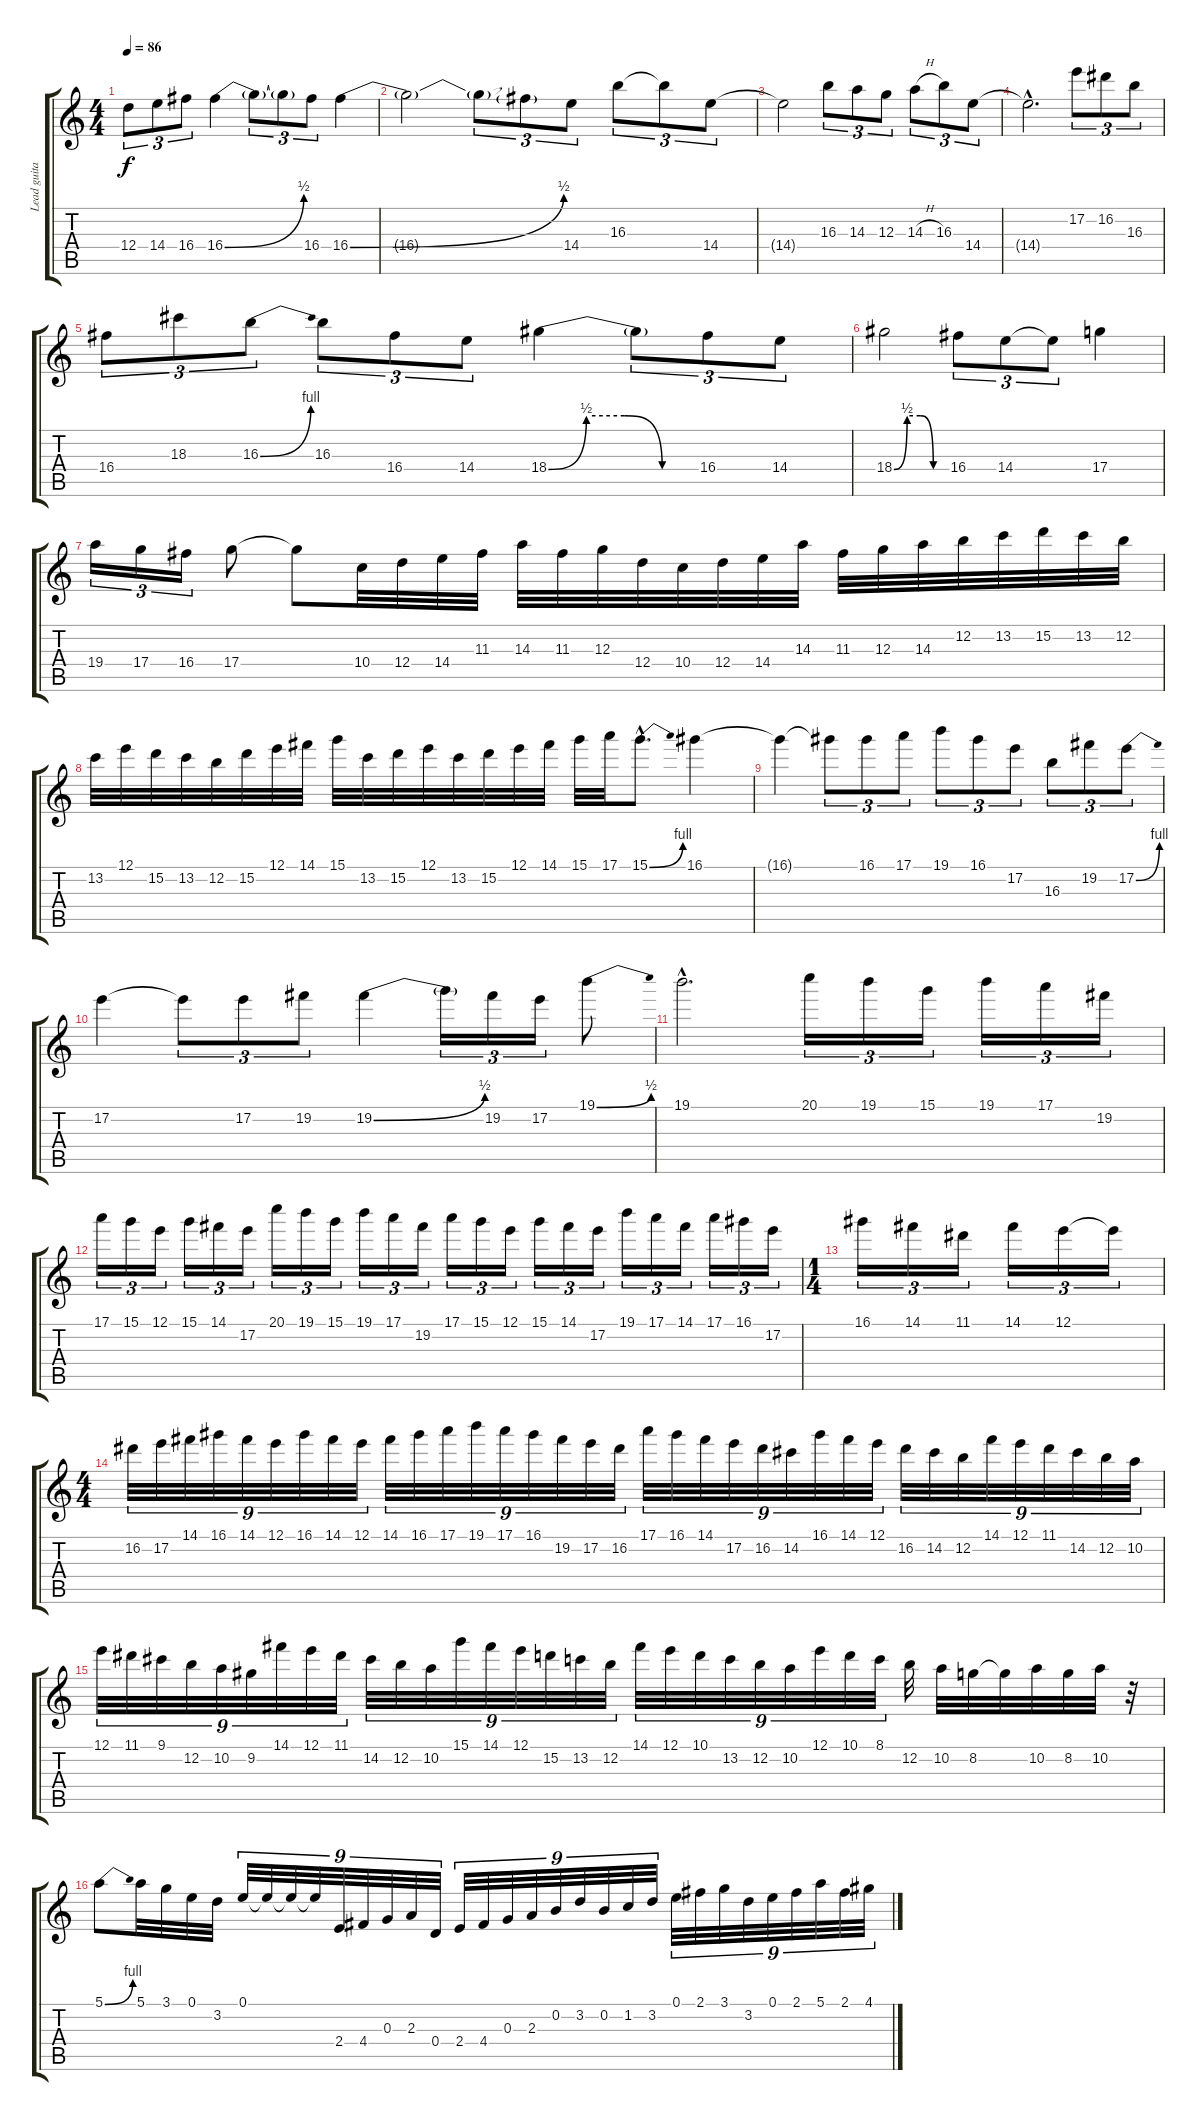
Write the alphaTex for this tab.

\track ("Lead guitar (P.Rondat)" "Lead guita") {instrument overdrivenguitar}
\staff {score tabs}
\tuning (E4 B3 G3 D3 A2 E2) {hide}
\ts (4 4)
\tempo 86
\clef g2
\ks c
12.4{t}.8{tu (3 2) dy f} 14.4.8{tu (3 2)} 16.4.8{tu (3 2)} 16.4{be (bend 0 0 60 2)}.4 16.4{t}.8{tu (3 2)} 16.4{t}.8{tu (3 2)} 16.4.8{tu (3 2)} 16.4{be (bend 0 0 60 2)}.4 |
16.4{t}.2 16.4{t}.8{tu (3 2)} 16.4{t}.8{tu (3 2)} 14.4.8{tu (3 2)} 16.3.8{tu (3 2)} 16.3{t}.8{tu (3 2)} 14.4.8{tu (3 2)} |
14.4{t}.2 16.3.8{tu (3 2)} 14.3.8{tu (3 2)} 12.3.8{tu (3 2)} 14.3{h}.8{tu (3 2)} 16.3.8{tu (3 2)} 14.4.8{tu (3 2)} |
14.4{hac t}.2{d} 17.2.8{tu (3 2)} 16.2.8{tu (3 2)} 16.3.8{tu (3 2)} |
16.4.8{tu (3 2)} 18.3.8{tu (3 2)} 16.3{be (bend 0 0 60 4)}.8{tu (3 2)} 16.3.8{tu (3 2)} 16.4.8{tu (3 2)} 14.4.8{tu (3 2)} 18.4{be (custom 0 0 15 2 30 2 45 0 60 0)}.4 18.4{t}.8{tu (3 2)} 16.4.8{tu (3 2)} 14.4.8{tu (3 2)} |
18.4{be (custom 0 0 15 2 30 2 45 0 60 0)}.2 16.4.8{tu (3 2)} 14.4.8{tu (3 2)} 14.4{t}.8{tu (3 2)} 17.4.4 |
19.4.16{tu (3 2)} 17.4.16{tu (3 2)} 16.4.16{tu (3 2)} 17.4.8 17.4{t}.8 10.4.32 12.4.32 14.4.32 11.3.32 14.3.32 11.3.32 12.3.32 12.4.32 10.4.32 12.4.32 14.4.32 14.3.32 11.3.32 12.3.32 14.3.32 12.2.32 13.2.32 15.2.32 13.2.32 12.2.32 |
13.2.32 12.1.32 15.2.32 13.2.32 12.2.32 15.2.32 12.1.32 14.1.32 15.1.32 13.2.32 15.2.32 12.1.32 13.2.32 15.2.32 12.1.32 14.1.32 15.1.32 17.1.32 15.1{be (bend 0 0 60 4) hac}.8{d} 16.1.4 |
16.1{t}.4 16.1{t}.8{tu (3 2)} 16.1.8{tu (3 2)} 17.1.8{tu (3 2)} 19.1.8{tu (3 2)} 16.1.8{tu (3 2)} 17.2.8{tu (3 2)} 16.3.8{tu (3 2)} 19.2.8{tu (3 2)} 17.2{be (bend 0 0 60 4)}.8{tu (3 2)} |
17.2.4 17.2{t}.8{tu (3 2)} 17.2.8{tu (3 2)} 19.2.8{tu (3 2)} 19.2{be (bend 0 0 60 2)}.4 19.2{t}.16{tu (3 2)} 19.2.16{tu (3 2)} 17.2.16{tu (3 2)} 19.1{be (bend 0 0 60 2)}.8 |
19.1{hac}.2{d} 20.1.16{tu (3 2)} 19.1.16{tu (3 2)} 15.1.16{tu (3 2)} 19.1.16{tu (3 2)} 17.1.16{tu (3 2)} 19.2.16{tu (3 2)} |
17.1.16{tu (3 2)} 15.1.16{tu (3 2)} 12.1.16{tu (3 2)} 15.1.16{tu (3 2)} 14.1.16{tu (3 2)} 17.2.16{tu (3 2)} 20.1.16{tu (3 2)} 19.1.16{tu (3 2)} 15.1.16{tu (3 2)} 19.1.16{tu (3 2)} 17.1.16{tu (3 2)} 19.2.16{tu (3 2)} 17.1.16{tu (3 2)} 15.1.16{tu (3 2)} 12.1.16{tu (3 2)} 15.1.16{tu (3 2)} 14.1.16{tu (3 2)} 17.2.16{tu (3 2)} 19.1.16{tu (3 2)} 17.1.16{tu (3 2)} 14.1.16{tu (3 2)} 17.1.16{tu (3 2)} 16.1.16{tu (3 2)} 17.2.16{tu (3 2)} |
\ts (1 4)
16.1.16{tu (3 2)} 14.1.16{tu (3 2)} 11.1.16{tu (3 2)} 14.1.16{tu (3 2)} 12.1.16{tu (3 2)} 12.1{t}.16{tu (3 2)} |
\ts (4 4)
16.2.32{tu (9 8)} 17.2.32{tu (9 8)} 14.1.32{tu (9 8)} 16.1.32{tu (9 8)} 14.1.32{tu (9 8)} 12.1.32{tu (9 8)} 16.1.32{tu (9 8)} 14.1.32{tu (9 8)} 12.1.32{tu (9 8)} 14.1.32{tu (9 8)} 16.1.32{tu (9 8)} 17.1.32{tu (9 8)} 19.1.32{tu (9 8)} 17.1.32{tu (9 8)} 16.1.32{tu (9 8)} 19.2.32{tu (9 8)} 17.2.32{tu (9 8)} 16.2.32{tu (9 8)} 17.1.32{tu (9 8)} 16.1.32{tu (9 8)} 14.1.32{tu (9 8)} 17.2.32{tu (9 8)} 16.2.32{tu (9 8)} 14.2.32{tu (9 8)} 16.1.32{tu (9 8)} 14.1.32{tu (9 8)} 12.1.32{tu (9 8)} 16.2.32{tu (9 8)} 14.2.32{tu (9 8)} 12.2.32{tu (9 8)} 14.1.32{tu (9 8)} 12.1.32{tu (9 8)} 11.1.32{tu (9 8)} 14.2.32{tu (9 8)} 12.2.32{tu (9 8)} 10.2.32{tu (9 8)} |
12.1.32{tu (9 8)} 11.1.32{tu (9 8)} 9.1.32{tu (9 8)} 12.2.32{tu (9 8)} 10.2.32{tu (9 8)} 9.2.32{tu (9 8)} 14.1.32{tu (9 8)} 12.1.32{tu (9 8)} 11.1.32{tu (9 8)} 14.2.32{tu (9 8)} 12.2.32{tu (9 8)} 10.2.32{tu (9 8)} 15.1.32{tu (9 8)} 14.1.32{tu (9 8)} 12.1.32{tu (9 8)} 15.2.32{tu (9 8)} 13.2.32{tu (9 8)} 12.2.32{tu (9 8)} 14.1.32{tu (9 8)} 12.1.32{tu (9 8)} 10.1.32{tu (9 8)} 13.2.32{tu (9 8)} 12.2.32{tu (9 8)} 10.2.32{tu (9 8)} 12.1.32{tu (9 8)} 10.1.32{tu (9 8)} 8.1.32{tu (9 8)} 12.2.32 10.2.32 8.2.32 8.2{t}.32 10.2.32 8.2.32 10.2.32 r.32 |
5.1{be (bend 0 0 60 4)}.8 5.1.32 3.1.32 0.1.32 3.2.32 0.1.32{tu (9 8)} 0.1{t}.32{tu (9 8)} 0.1{t}.32{tu (9 8)} 0.1{t}.32{tu (9 8)} 2.4.32{tu (9 8)} 4.4.32{tu (9 8)} 0.3.32{tu (9 8)} 2.3.32{tu (9 8)} 0.4.32{tu (9 8)} 2.4.32{tu (9 8)} 4.4.32{tu (9 8)} 0.3.32{tu (9 8)} 2.3.32{tu (9 8)} 0.2.32{tu (9 8)} 3.2.32{tu (9 8)} 0.2.32{tu (9 8)} 1.2.32{tu (9 8)} 3.2.32{tu (9 8)} 0.1.32{tu (9 8)} 2.1.32{tu (9 8)} 3.1.32{tu (9 8)} 3.2.32{tu (9 8)} 0.1.32{tu (9 8)} 2.1.32{tu (9 8)} 5.1.32{tu (9 8)} 2.1.32{tu (9 8)} 4.1.32{tu (9 8)}
